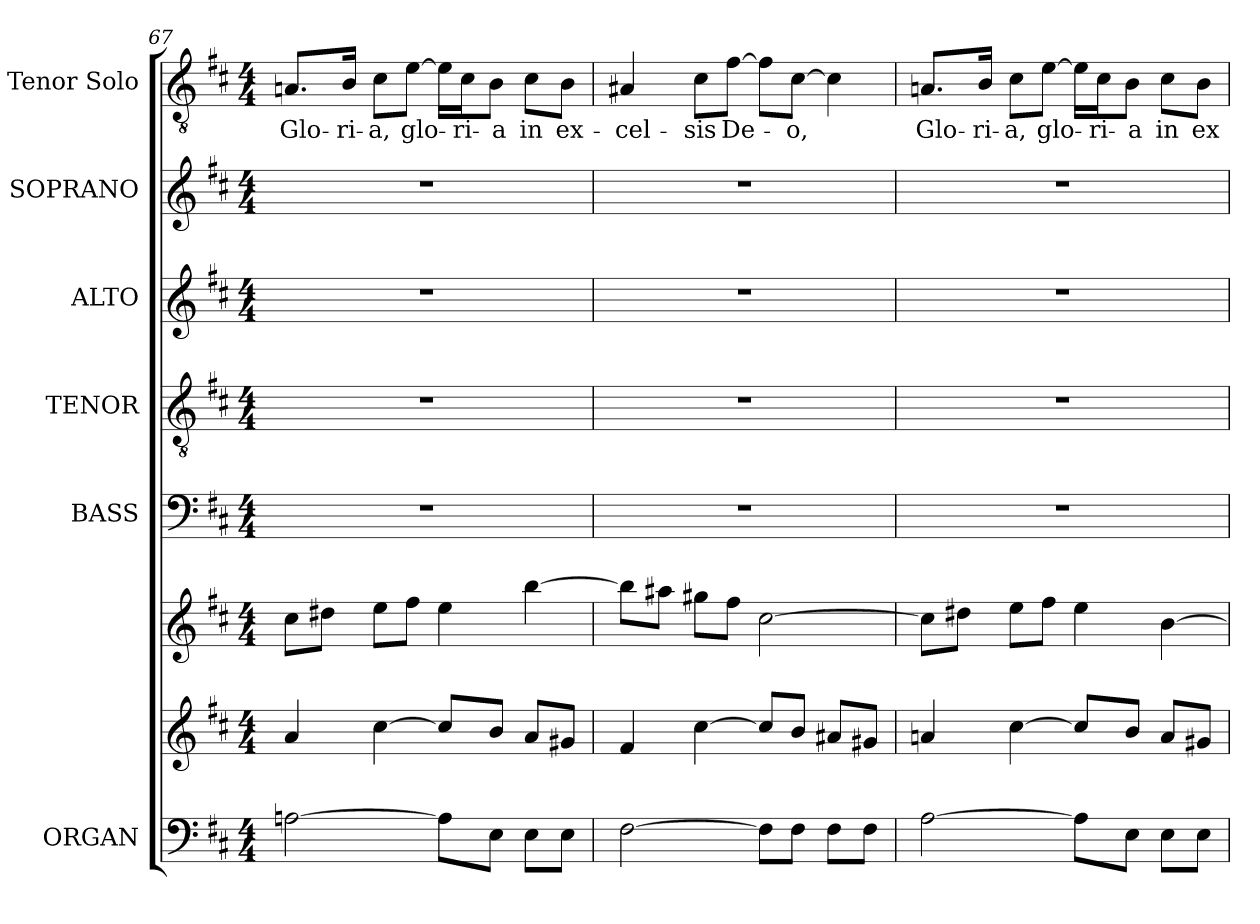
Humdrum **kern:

**kern	**kern	**kern	**kern	**kern	**kern	**kern	**kern	**text
*part6	*part6	*part6	*part5	*part4	*part3	*part2	*part1	*part1
*staff8	*staff7	*staff6	*staff5	*staff4	*staff3	*staff2	*staff1	*staff1
*I"ORGAN	*	*	*I"BASS	*I"TENOR	*I"ALTO	*I"SOPRANO	*I"Tenor Solo	*
*	*	*	*I'B.	*I'T.	*I'A.	*I'S.	*I'T. Solo	*
*clefF4	*clefG2	*clefG2	*clefF4	*clefGv2	*clefG2	*clefG2	*clefGv2	*
*	*	*	*	*ITrd7c12	*	*	*ITrd7c12	*
*k[f#c#]	*k[f#c#]	*k[f#c#]	*k[f#c#]	*k[f#c#]	*k[f#c#]	*k[f#c#]	*k[f#c#]	*
*D:	*D:	*D:	*D:	*D:	*D:	*D:	*D:	*
*M4/4	*M4/4	*M4/4	*M4/4	*M4/4	*M4/4	*M4/4	*M4/4	*
=67	=67	=67	=67	=67	=67	=67	=67	=67
!	!	!	!	!	!	!	!	!LO:LY:b:color=#000000
[2Ani\	4ai/	8cc#i\L	1r	1r	1r	1r	8.AAni/L	Glo-
.	.	8dd#Xi\J	.	.	.	.	.	.
!	!	!	!	!	!	!	!	!LO:LY:b:color=#000000
.	.	.	.	.	.	.	16BBi/Jk	-ri-
!	!	!	!	!	!	!	!	!LO:LY:b:color=#000000
.	[4cc#i\	8eei\L	.	.	.	.	8C#i\L	-a,
!	!	!	!	!	!	!	!	!LO:LY:b:color=#000000
.	.	8ff#i\J	.	.	.	.	[8Ei\J	glo-
8Ai\L]	8cc#i/L]	4eei\	.	.	.	.	16Ei\LL]	.
!	!	!	!	!	!	!	!	!LO:LY:b:color=#000000
.	.	.	.	.	.	.	16C#i\J	-ri-
!	!	!	!	!	!	!	!	!LO:LY:b:color=#000000
8Ei\J	8bi/J	.	.	.	.	.	8BBi\J	-a
!	!	!	!	!	!	!	!	!LO:LY:b:color=#000000
8Ei\L	8ai/L	[4bbi\	.	.	.	.	8C#i\L	in
!	!	!	!	!	!	!	!	!LO:LY:b:color=#000000
8Ei\J	8g#Xi/J	.	.	.	.	.	8BBi\J	ex-
=68	=68	=68	=68	=68	=68	=68	=68	=68
!	!	!	!	!	!	!	!	!LO:LY:b:color=#000000
[2F#i\	4f#i/	8bbi\L]	1r	1r	1r	1r	4AA#Xi/	-cel-
.	.	8aa#Xi\J	.	.	.	.	.	.
!	!	!	!	!	!	!	!	!LO:LY:b:color=#000000
.	[4cc#i\	8gg#Xi\L	.	.	.	.	8C#i\L	-sis
!	!	!	!	!	!	!	!	!LO:LY:b:color=#000000
.	.	8ff#i\J	.	.	.	.	[8F#i\J	De-
8F#i\L]	8cc#i/L]	[2cc#i\	.	.	.	.	8F#i\L]	.
!	!	!	!	!	!	!	!	!LO:LY:b:color=#000000
8F#i\J	8bi/J	.	.	.	.	.	[8C#i\J	-o,
8F#i\L	8a#Xi/L	.	.	.	.	.	4C#i\]	.
8F#i\J	8g#Xi/J	.	.	.	.	.	.	.
=69	=69	=69	=69	=69	=69	=69	=69	=69
!	!	!	!	!	!	!	!	!LO:LY:b:color=#000000
[2Ai\	4ani/	8cc#i\L]	1r	1r	1r	1r	8.AAni/L	Glo-
.	.	8dd#Xi\J	.	.	.	.	.	.
!	!	!	!	!	!	!	!	!LO:LY:b:color=#000000
.	.	.	.	.	.	.	16BBi/Jk	-ri-
!	!	!	!	!	!	!	!	!LO:LY:b:color=#000000
.	[4cc#i\	8eei\L	.	.	.	.	8C#i\L	-a,
!	!	!	!	!	!	!	!	!LO:LY:b:color=#000000
.	.	8ff#i\J	.	.	.	.	[8Ei\J	glo-
8Ai\L]	8cc#i/L]	4eei\	.	.	.	.	16Ei\LL]	.
!	!	!	!	!	!	!	!	!LO:LY:b:color=#000000
.	.	.	.	.	.	.	16C#i\J	-ri-
!	!	!	!	!	!	!	!	!LO:LY:b:color=#000000
8Ei\J	8bi/J	.	.	.	.	.	8BBi\J	-a
!	!	!	!	!	!	!	!	!LO:LY:b:color=#000000
8Ei\L	8ai/L	[4bi\	.	.	.	.	8C#i\L	in
!	!	!	!	!	!	!	!	!LO:LY:b:color=#000000
8Ei\J	8g#Xi/J	.	.	.	.	.	8BBi\J	ex-
=	=	=	=	=	=	=	=	=
*-	*-	*-	*-	*-	*-	*-	*-	*-
